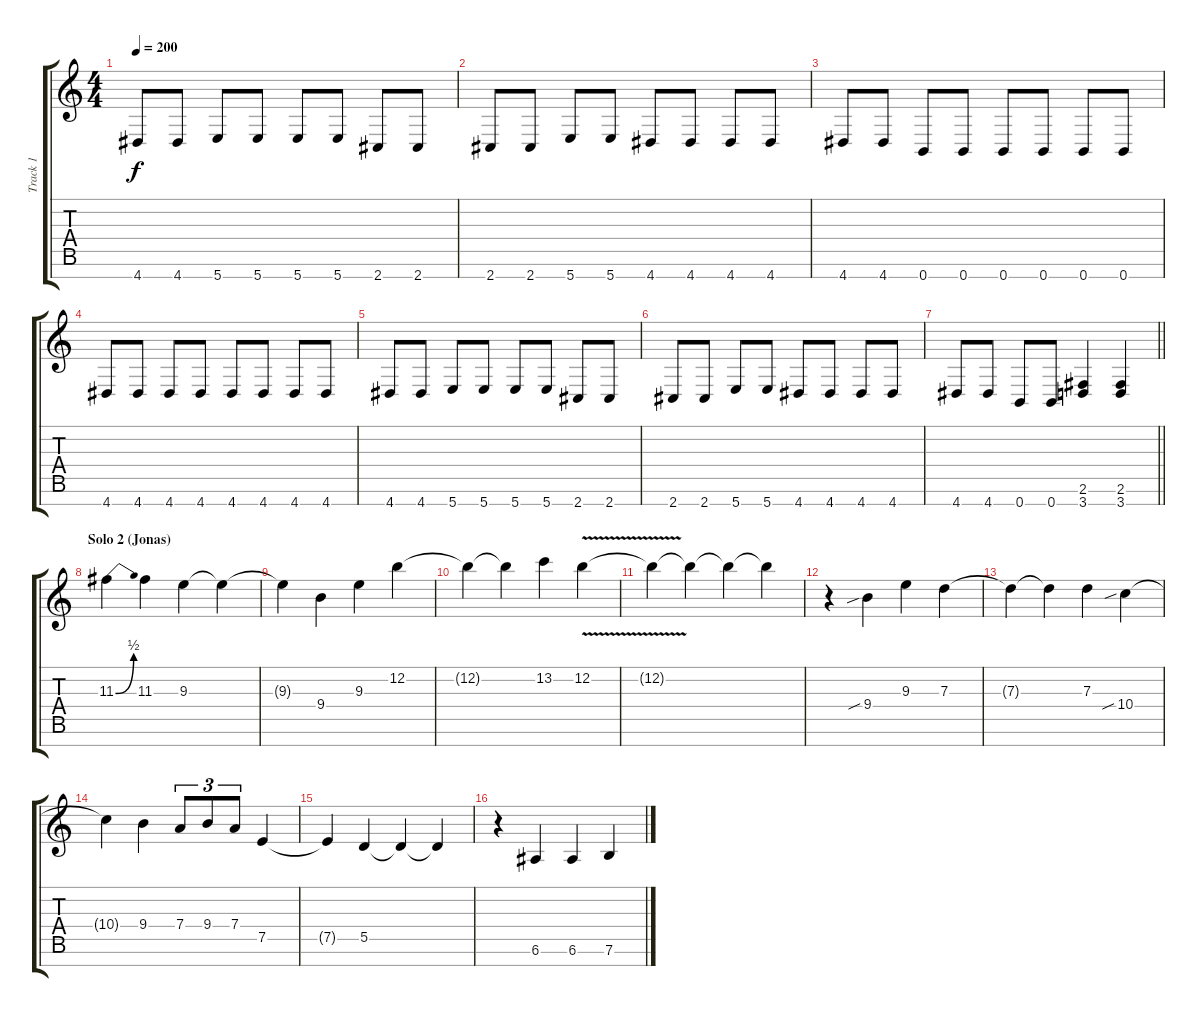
\track ("Track 1" "Track 1") {instrument distortionguitar}
\staff {score tabs}
\tuning (E4 B3 G3 D3 A2 E2 B1) {hide}
\ts (4 4)
\tempo 200
\clef g2
\ks c
4.7.8{dy f} 4.7.8 5.7.8 5.7.8 5.7.8 5.7.8 2.7.8 2.7.8 |
2.7.8 2.7.8 5.7.8 5.7.8 4.7.8 4.7.8 4.7.8 4.7.8 |
4.7.8 4.7.8 0.7.8 0.7.8 0.7.8 0.7.8 0.7.8 0.7.8 |
4.7.8 4.7.8 4.7.8 4.7.8 4.7.8 4.7.8 4.7.8 4.7.8 |
4.7.8 4.7.8 5.7.8 5.7.8 5.7.8 5.7.8 2.7.8 2.7.8 |
2.7.8 2.7.8 5.7.8 5.7.8 4.7.8 4.7.8 4.7.8 4.7.8 |
\barLineRight lightlight
4.7.8 4.7.8 0.7.8 0.7.8 (2.6 3.7).4 (2.6 3.7).4 |
\section ("" "Solo 2 (Jonas)")
11.3{be (bend 0 0 60 2)}.4 11.3.4 9.3.4 9.3{t}.4 |
9.3{t}.4 9.4.4 9.3.4 12.2.4 |
12.2{t}.4 12.2{t}.4 13.2.4 12.2{v}.4 |
12.2{t}.4 12.2{t}.4 12.2{t}.4 12.2{t}.4 |
r.4 9.4{sib}.4 9.3.4 7.3.4 |
7.3{t}.4 7.3{t}.4 7.3.4 10.4{sib}.4 |
10.4{t}.4 9.4.4 7.4.8{tu (3 2)} 9.4.8{tu (3 2)} 7.4.8{tu (3 2)} 7.5.4 |
7.5{t}.4 5.5.4 5.5{t}.4 5.5{t}.4 |
r.4 6.6.4 6.6.4 7.6.4
